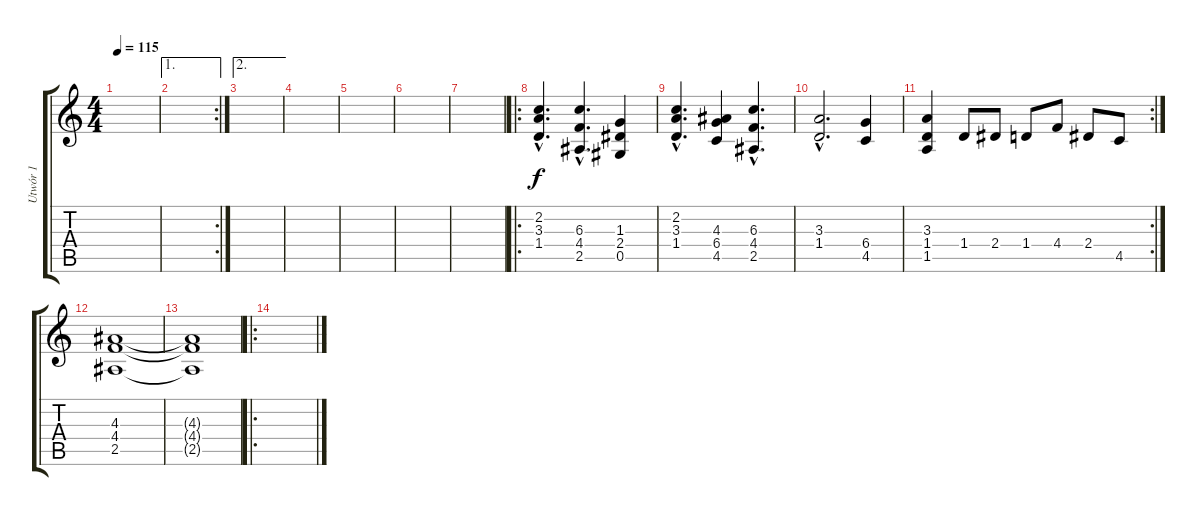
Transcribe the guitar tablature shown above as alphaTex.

\track ("Utwór 1" "Utwór 1") {instrument distortionguitar}
\staff {score tabs}
\tuning (Eb4 Bb3 Gb3 Db3 Ab2 Eb2) {hide}
\ts (4 4)
\tempo 115
\clef g2
\ks c
|
\ae 1
\rc 2
|
\ae 2
|
|
|
|
|
\ro
(2.2{hac} 3.3{hac} 1.4{hac}).4{d} (6.3{hac} 4.4{hac} 2.5{hac}).4{d} (1.3 2.4 0.5).4 |
(2.2{hac} 3.3{hac} 1.4{hac}).4{d} (4.3 6.4 4.5).4 (6.3{hac} 4.4{hac} 2.5{hac}).4{d} |
(3.3{hac} 1.4{hac}).2{d} (6.4 4.5).4 |
\rc 2
(3.3 1.4 1.5).4 1.4.8 2.4.8 1.4.8 4.4.8 2.4.8 4.5.8 |
(4.3 4.4 2.5).1 |
(4.3{t} 4.4{t} 2.5{t}).1 |
\ro
